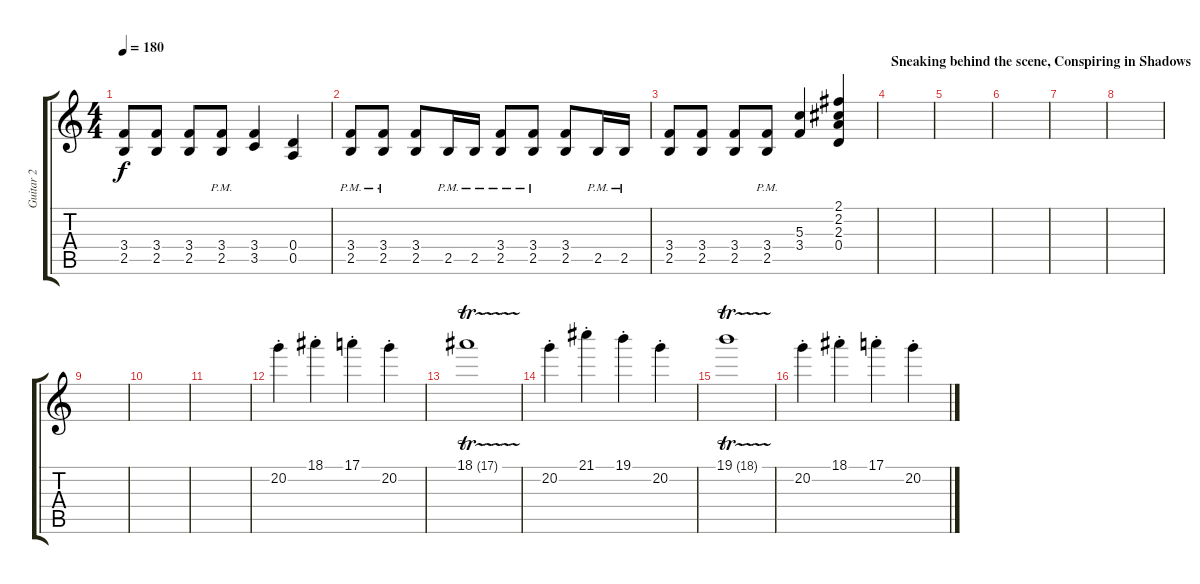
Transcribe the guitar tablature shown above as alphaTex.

\track ("Guitar 2" "Guitar 2") {instrument distortionguitar}
\staff {score tabs}
\tuning (E4 B3 G3 D3 A2 E2) {hide}
\ts (4 4)
\tempo 180
\clef g2
\ks c
(3.4 2.5).8{dy f} (3.4 2.5).8 (3.4 2.5).8 (3.4{pm} 2.5{pm}).8 (3.4 3.5).4 (0.4 0.5).4 |
(3.4{pm} 2.5{pm}).8 (3.4{pm} 2.5{pm}).8 (3.4 2.5).8 2.5{pm}.16 2.5{pm}.16 (3.4{pm} 2.5{pm}).8 (3.4{pm} 2.5{pm}).8 (3.4 2.5).8 2.5{pm}.16 2.5{pm}.16 |
(3.4 2.5).8 (3.4 2.5).8 (3.4 2.5).8 (3.4{pm} 2.5{pm}).8 (5.3 3.4).4 (2.1 2.2 2.3 0.4).4 |
\section ("" "Sneaking behind the scene, Conspiring in Shadows")
|
|
|
|
|
|
|
|
20.2{st}.4 18.1{st}.4 17.1{st}.4 20.2{st}.4 |
18.1{tr (17 16)}.1 |
20.2{st}.4 21.1{st}.4 19.1{st}.4 20.2{st}.4 |
19.1{tr (18 16)}.1 |
20.2{st}.4 18.1{st}.4 17.1{st}.4 20.2{st}.4
